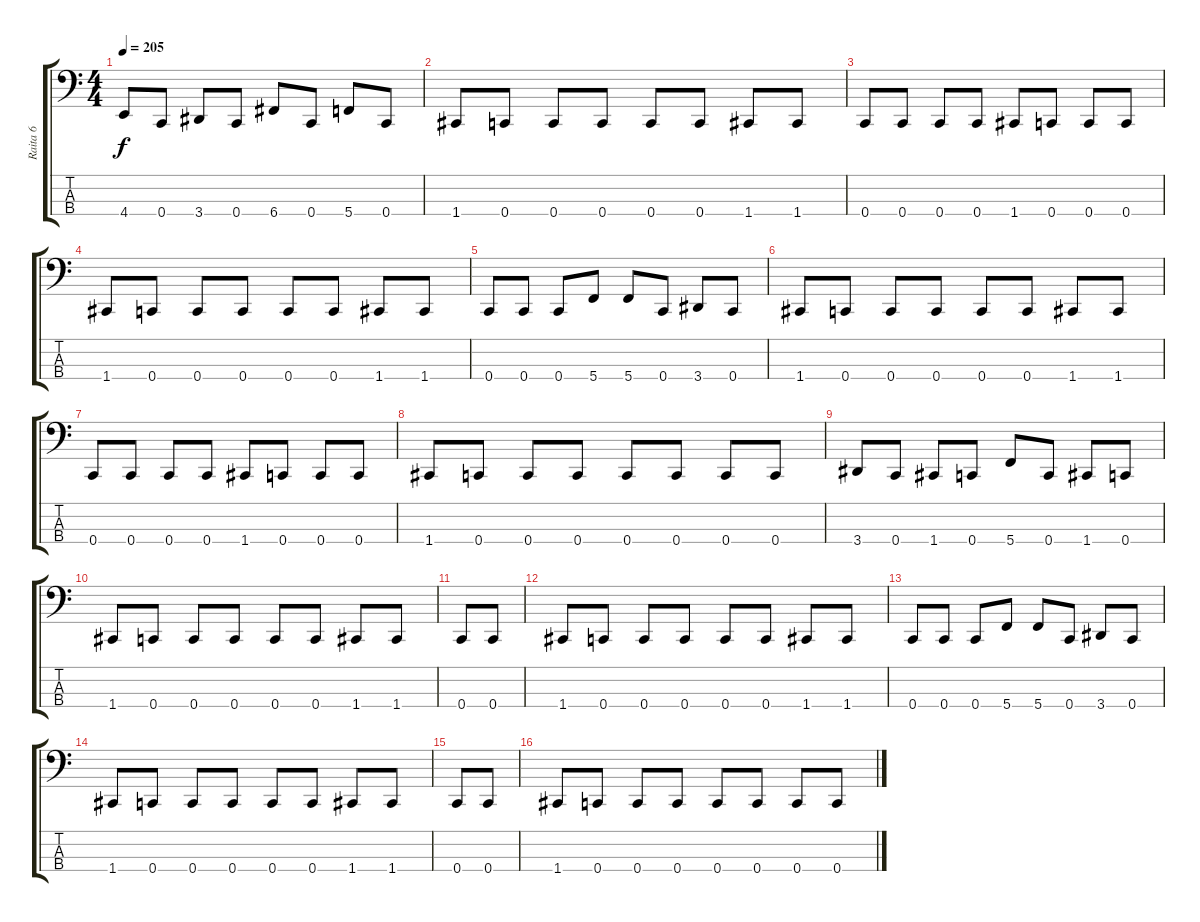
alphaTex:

\track ("Raita 6" "Raita 6") {instrument electricbasspick}
\staff {score tabs}
\tuning (F2 C2 G1 C1) {hide}
\ts (4 4)
\tempo 205
\clef f4
\ks c
4.4.8{dy f} 0.4.8 3.4.8 0.4.8 6.4.8 0.4.8 5.4.8 0.4.8 |
1.4.8 0.4.8 0.4.8 0.4.8 0.4.8 0.4.8 1.4.8 1.4.8 |
0.4.8 0.4.8 0.4.8 0.4.8 1.4.8 0.4.8 0.4.8 0.4.8 |
1.4.8 0.4.8 0.4.8 0.4.8 0.4.8 0.4.8 1.4.8 1.4.8 |
0.4.8 0.4.8 0.4.8 5.4.8 5.4.8 0.4.8 3.4.8 0.4.8 |
1.4.8 0.4.8 0.4.8 0.4.8 0.4.8 0.4.8 1.4.8 1.4.8 |
0.4.8 0.4.8 0.4.8 0.4.8 1.4.8 0.4.8 0.4.8 0.4.8 |
1.4.8 0.4.8 0.4.8 0.4.8 0.4.8 0.4.8 0.4.8 0.4.8 |
3.4.8 0.4.8 1.4.8 0.4.8 5.4.8 0.4.8 1.4.8 0.4.8 |
1.4.8 0.4.8 0.4.8 0.4.8 0.4.8 0.4.8 1.4.8 1.4.8 |
0.4.8 0.4.8 |
1.4.8 0.4.8 0.4.8 0.4.8 0.4.8 0.4.8 1.4.8 1.4.8 |
0.4.8 0.4.8 0.4.8 5.4.8 5.4.8 0.4.8 3.4.8 0.4.8 |
1.4.8 0.4.8 0.4.8 0.4.8 0.4.8 0.4.8 1.4.8 1.4.8 |
0.4.8 0.4.8 |
1.4.8 0.4.8 0.4.8 0.4.8 0.4.8 0.4.8 0.4.8 0.4.8
